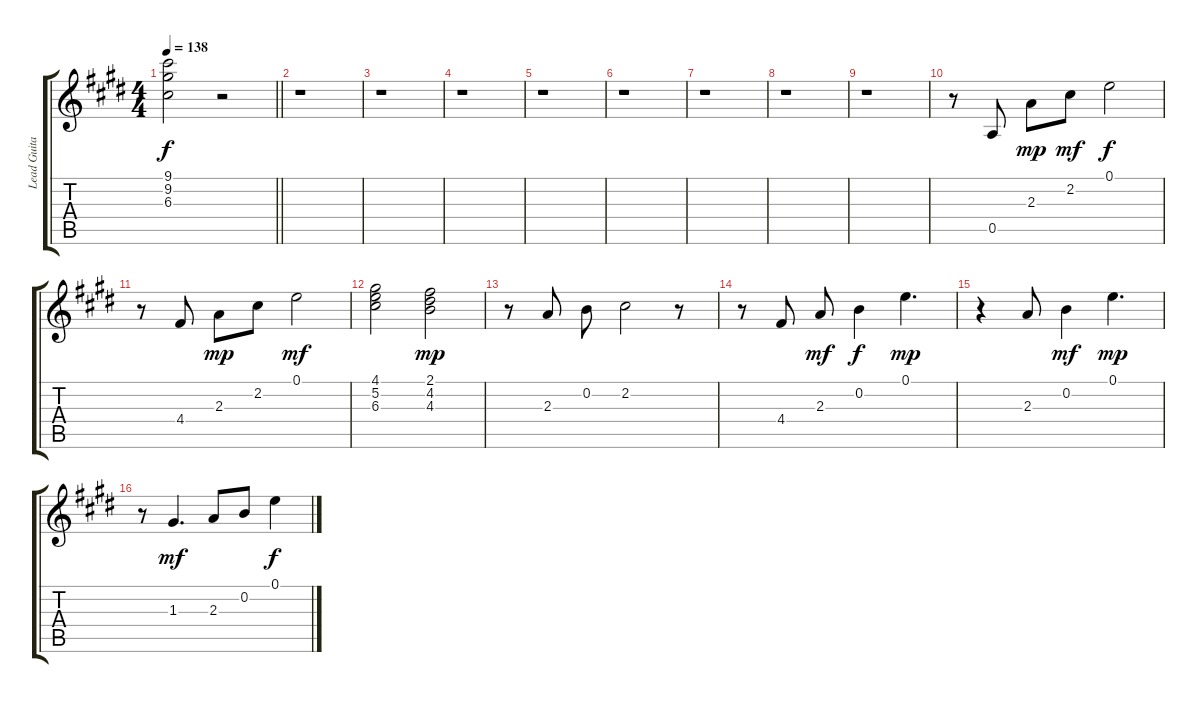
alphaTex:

\track ("Lead Guitar" "Lead Guita") {instrument overdrivenguitar}
\staff {score tabs}
\tuning (E4 B3 G3 D3 A2 E2) {hide}
\ts (4 4)
\tempo 138
\clef g2
\barLineRight lightlight
\ks e
(9.1{t} 9.2{t} 6.3{t}).2{dy f} r.2 |
r.1 |
r.1 |
r.1 |
r.1 |
r.1 |
r.1 |
r.1 |
r.1 |
r.8 0.5.8 2.3.8{dy mp} 2.2.8{dy mf} 0.1.2{dy f} |
r.8 4.4.8 2.3.8{dy mp} 2.2.8 0.1.2{dy mf} |
(4.1 5.2 6.3).2 (2.1 4.2 4.3).2{dy mp} |
r.8 2.3.8 0.2.8 2.2.2 r.8 |
r.8 4.4.8 2.3.8{dy mf} 0.2.4{dy f} 0.1.4{d dy mp} |
r.4 2.3.8 0.2.4{dy mf} 0.1.4{d dy mp} |
r.8 1.3.4{d dy mf} 2.3.8 0.2.8 0.1.4{dy f}
